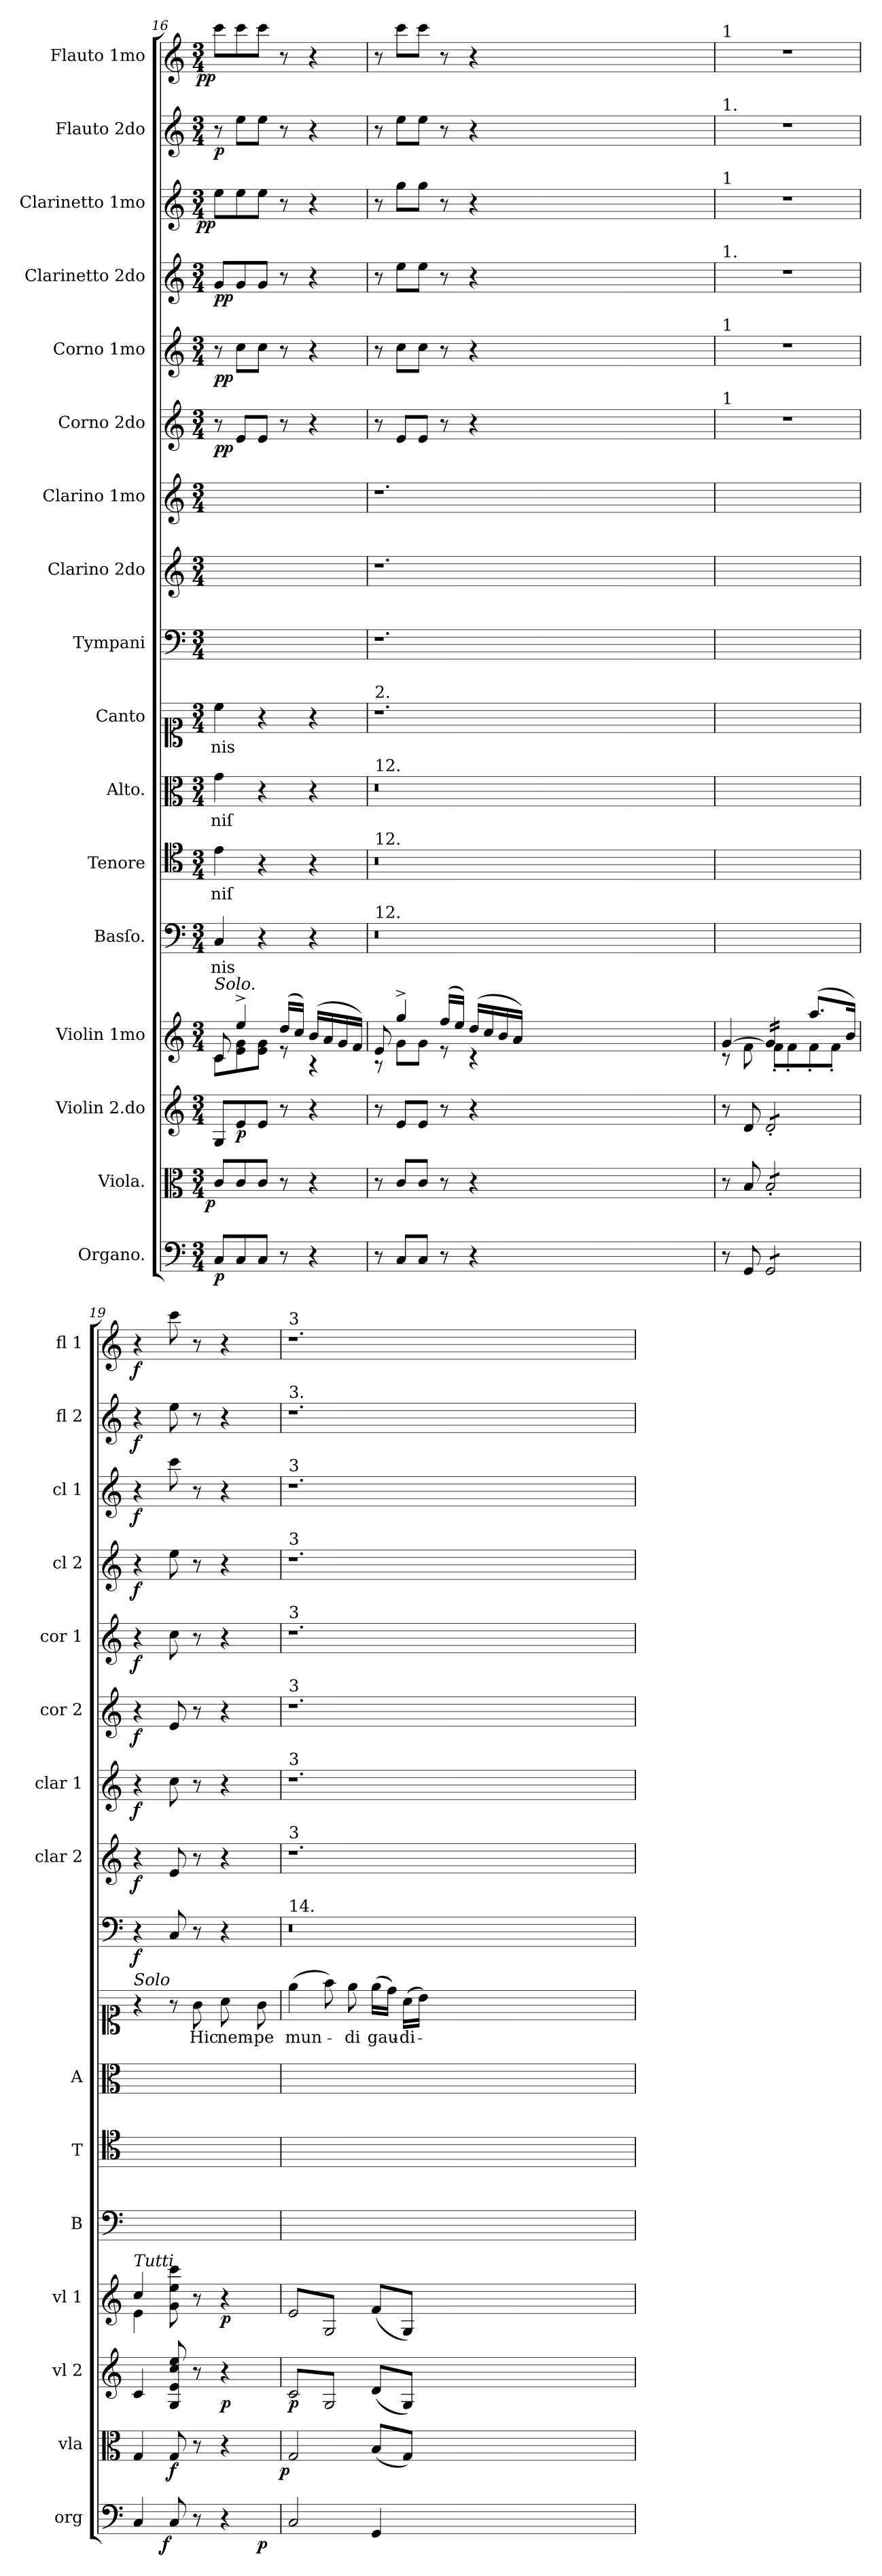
**kern	**dynam	**kern	**dynam	**kern	**dynam	**kern	**dynam	**kern	**text	**kern	**text	**kern	**text	**kern	**text	**kern	**dynam	**kern	**dynam	**kern	**dynam	**kern	**dynam	**kern	**dynam	**kern	**dynam	**kern	**dynam	**kern	**dynam	**kern	**dynam
*part17	*part17	*part16	*part16	*part15	*part15	*part14	*part14	*part13	*part13	*part12	*part12	*part11	*part11	*part10	*part10	*part9	*part9	*part8	*part8	*part7	*part7	*part6	*part6	*part5	*part5	*part4	*part4	*part3	*part3	*part2	*part2	*part1	*part1
*staff17	*staff17	*staff16	*staff16	*staff15	*staff15	*staff14	*staff14	*staff13	*staff13	*staff12	*staff12	*staff11	*staff11	*staff10	*staff10	*staff9	*staff9	*staff8	*staff8	*staff7	*staff7	*staff6	*staff6	*staff5	*staff5	*staff4	*staff4	*staff3	*staff3	*staff2	*staff2	*staff1	*staff1
*I"Organo.	*	*I"Viola.	*	*I"Violin 2.do	*	*I"Violin 1mo	*	*I"Basſo.	*	*I"Tenore	*	*I"Alto.	*	*I"Canto	*	*I"Tympani	*	*I"Clarino 2do	*	*I"Clarino 1mo	*	*I"Corno 2do	*	*I"Corno 1mo	*	*I"Clarinetto 2do	*	*I"Clarinetto 1mo	*	*I"Flauto 2do	*	*I"Flauto 1mo	*
*I'org	*	*I'vla	*	*I'vl 2	*	*I'vl 1	*	*I'B	*	*I'T	*	*I'A	*	*	*	*	*	*I'clar 2	*	*I'clar 1	*	*I'cor 2	*	*I'cor 1	*	*I'cl 2	*	*I'cl 1	*	*I'fl 2	*	*I'fl 1	*
*clefF4	*	*clefC3	*	*clefG2	*	*clefG2	*	*clefF4	*	*clefC4	*	*clefC3	*	*clefC1	*	*clefF4	*	*clefG2	*	*clefG2	*	*clefG2	*	*clefG2	*	*clefG2	*	*clefG2	*	*clefG2	*	*clefG2	*
*k[]	*	*k[]	*	*k[]	*	*k[]	*	*k[]	*	*k[]	*	*k[]	*	*k[]	*	*k[]	*	*k[]	*	*k[]	*	*k[]	*	*k[]	*	*k[]	*	*k[]	*	*k[]	*	*k[]	*
*C:	*	*C:	*	*C:	*	*C:	*	*C:	*	*C:	*	*C:	*	*C:	*	*C:	*	*C:	*	*C:	*	*C:	*	*C:	*	*C:	*	*C:	*	*C:	*	*C:	*
*M3/4	*	*M3/4	*	*M3/4	*	*M3/4	*	*M3/4	*	*M3/4	*	*M3/4	*	*M3/4	*	*M3/4	*	*M3/4	*	*M3/4	*	*M3/4	*	*M3/4	*	*M3/4	*	*M3/4	*	*M3/4	*	*M3/4	*
=16	=16	=16	=16	=16	=16	=16	=16	=16	=16	=16	=16	=16	=16	=16	=16	=16	=16	=16	=16	=16	=16	=16	=16	=16	=16	=16	=16	=16	=16	=16	=16	=16	=16
*	*	*	*	*	*	*^	*	*	*	*	*	*	*	*	*	*	*	*	*	*	*	*	*	*	*	*	*	*	*	*	*	*	*
!	!	!	!	!	!	!LO:TX:a:i:t=Solo.	!	!	!	!	!	!	!	!	!	!	!	!	!	!	!	!	!	!	!	!	!	!	!	!	!	!	!	!
!	!	!	!LO:DY:rj	!	!	!	!	!	!	!	!	!	!	!	!	!	!	!	!	!	!	!	!	!	!	!	!	!	!	!LO:DY:rj	!	!	!	!LO:DY:rj
8C/L	p	8c/L	p.	8G/L	.	8c/	8c\L	.	4C/	-nis	4e\	-niſ	4g\	-niſ	4cc\	-nis	2.ryy	.	2.ryy	.	2.ryy	.	8r	pp.	8r	pp	8g/L	pp	8ee\L	pp	8r	p	8ccc\L	pp.
8C/	.	8c/	.	8e/	p	4ee^/	8e\ 8g\	.	.	.	.	.	.	.	.	.	.	.	.	.	.	.	8e/L	.	8cc\L	.	8g/	.	8ee\	.	8ee\L	.	8ccc\	.
8C/J	.	8c/J	.	8e/J	.	.	8e\ 8g\J	.	4r	.	4r	.	4r	.	4r	.	.	.	.	.	.	.	8e/J	.	8cc\J	.	8g/J	.	8ee\J	.	8ee\J	.	8ccc\J	.
8r	.	8r	.	8r	.	(16dd/LL	8r	.	.	.	.	.	.	.	.	.	.	.	.	.	.	.	8r	.	8r	.	8r	.	8r	.	8r	.	8r	.
.	.	.	.	.	.	16cc/JJ)	.	.	.	.	.	.	.	.	.	.	.	.	.	.	.	.	.	.	.	.	.	.	.	.	.	.	.	.
4r	.	4r	.	4r	.	(16b/LL	4r	.	4r	.	4r	.	4r	.	4r	.	.	.	.	.	.	.	4r	.	4r	.	4r	.	4r	.	4r	.	4r	.
.	.	.	.	.	.	16a/	.	.	.	.	.	.	.	.	.	.	.	.	.	.	.	.	.	.	.	.	.	.	.	.	.	.	.	.
.	.	.	.	.	.	16g/	.	.	.	.	.	.	.	.	.	.	.	.	.	.	.	.	.	.	.	.	.	.	.	.	.	.	.	.
.	.	.	.	.	.	16f/JJ)	.	.	.	.	.	.	.	.	.	.	.	.	.	.	.	.	.	.	.	.	.	.	.	.	.	.	.	.
=17	=17	=17	=17	=17	=17	=17	=17	=17	=17	=17	=17	=17	=17	=17	=17	=17	=17	=17	=17	=17	=17	=17	=17	=17	=17	=17	=17	=17	=17	=17	=17	=17	=17	=17
!	!	!	!	!	!	!	!	!	!	!	!	!	!	!	!LO:TX:a:t=2.	!	!	!	!	!	!	!	!	!	!	!	!	!	!	!	!	!	!	!
!	!	!	!	!	!	!	!	!	!	!	!	!	!LO:TX:a:t=12.	!	!	!	!	!	!	!	!	!	!	!	!	!	!	!	!	!	!	!	!	!
!	!	!	!	!	!	!	!	!	!	!	!LO:TX:a:t=12.	!	!	!	!	!	!	!	!	!	!	!	!	!	!	!	!	!	!	!	!	!	!	!
!	!	!	!	!	!	!	!	!	!LO:TX:a:t=12.	!	!	!	!	!	!	!	!	!	!	!	!	!	!	!	!	!	!	!	!	!	!	!	!	!
8r	.	8r	.	8r	.	8e/	8r	.	0.r	.	0.r	.	0.r	.	1.r	.	1.r	.	1.r	.	1.r	.	8r	.	8r	.	8r	.	8r	.	8r	.	8r	.
8C/L	.	8c/L	.	8e/L	.	4gg^/	8g\L	.	.	.	.	.	.	.	.	.	.	.	.	.	.	.	8e/L	.	8cc\L	.	8ee\L	.	8gg\L	.	8ee\L	.	8ccc\L	.
8C/J	.	8c/J	.	8e/J	.	.	8g\J	.	.	.	.	.	.	.	.	.	.	.	.	.	.	.	8e/J	.	8cc\J	.	8ee\J	.	8gg\J	.	8ee\J	.	8ccc\J	.
8r	.	8r	.	8r	.	(16ff/LL	8r	.	.	.	.	.	.	.	.	.	.	.	.	.	.	.	8r	.	8r	.	8r	.	8r	.	8r	.	8r	.
.	.	.	.	.	.	16ee/JJ)	.	.	.	.	.	.	.	.	.	.	.	.	.	.	.	.	.	.	.	.	.	.	.	.	.	.	.	.
4r	.	4r	.	4r	.	(16dd/LL	4r	.	.	.	.	.	.	.	.	.	.	.	.	.	.	.	4r	.	4r	.	4r	.	4r	.	4r	.	4r	.
.	.	.	.	.	.	16cc/	.	.	.	.	.	.	.	.	.	.	.	.	.	.	.	.	.	.	.	.	.	.	.	.	.	.	.	.
.	.	.	.	.	.	16b/	.	.	.	.	.	.	.	.	.	.	.	.	.	.	.	.	.	.	.	.	.	.	.	.	.	.	.	.
.	.	.	.	.	.	16a/JJ)	.	.	.	.	.	.	.	.	.	.	.	.	.	.	.	.	.	.	.	.	.	.	.	.	.	.	.	.
0ryy	.	0ryy	.	0ryy	.	0ryy	0ryy	.	.	.	.	.	.	.	.	.	.	.	.	.	.	.	0ryy	.	0ryy	.	0ryy	.	0ryy	.	0ryy	.	0ryy	.
.	.	.	.	.	.	.	.	.	.	.	.	.	.	.	1.ryy	.	1.ryy	.	1.ryy	.	1.ryy	.	.	.	.	.	.	.	.	.	.	.	.	.
4ryy	.	4ryy	.	4ryy	.	4ryy	4ryy	.	.	.	.	.	.	.	.	.	.	.	.	.	.	.	4ryy	.	4ryy	.	4ryy	.	4ryy	.	4ryy	.	4ryy	.
=18	=18	=18	=18	=18	=18	=18	=18	=18	=18	=18	=18	=18	=18	=18	=18	=18	=18	=18	=18	=18	=18	=18	=18	=18	=18	=18	=18	=18	=18	=18	=18	=18	=18	=18
!	!	!	!	!	!	!	!	!	!	!	!	!	!	!	!	!	!	!	!	!	!	!	!	!	!	!	!	!	!	!	!	!	!LO:TX:a:t=1	!
!	!	!	!	!	!	!	!	!	!	!	!	!	!	!	!	!	!	!	!	!	!	!	!	!	!	!	!	!	!	!	!LO:TX:a:t=1.	!	!	!
!	!	!	!	!	!	!	!	!	!	!	!	!	!	!	!	!	!	!	!	!	!	!	!	!	!	!	!	!	!LO:TX:a:t=1	!	!	!	!	!
!	!	!	!	!	!	!	!	!	!	!	!	!	!	!	!	!	!	!	!	!	!	!	!	!	!	!	!LO:TX:a:t=1.	!	!	!	!	!	!	!
!	!	!	!	!	!	!	!	!	!	!	!	!	!	!	!	!	!	!	!	!	!	!	!	!	!LO:TX:a:t=1	!	!	!	!	!	!	!	!	!
!	!	!	!	!	!	!	!	!	!	!	!	!	!	!	!	!	!	!	!	!	!	!	!LO:TX:a:t=1	!	!	!	!	!	!	!	!	!	!	!
8r	.	8r	.	8r	.	[4g/	8r	.	2.ryy	.	2.ryy	.	2.ryy	.	2.ryy	.	2.ryy	.	2.ryy	.	2.ryy	.	2.r	.	2.r	.	2.r	.	2.r	.	2.r	.	2.r	.
8GG/	.	8B/	.	8d/	.	.	8f\	.	.	.	.	.	.	.	.	.	.	.	.	.	.	.	.	.	.	.	.	.	.	.	.	.	.	.
!	!	!	!	!	!	!LO:TX:a:t=....	!	!	!	!	!	!	!	!	!	!	!	!	!	!	!	!	!	!	!	!	!	!	!	!	!	!	!	!
!	!	!	!	!LO:TX:b:t=....	!	!	!	!	!	!	!	!	!	!	!	!	!	!	!	!	!	!	!	!	!	!	!	!	!	!	!	!	!	!
!	!	!LO:TX:b:t=....	!	!	!	!	!	!	!	!	!	!	!	!	!	!	!	!	!	!	!	!	!	!	!	!	!	!	!	!	!	!	!	!
*tremolo	*	*	*	*	*	*	*	*	*	*	*	*	*	*	*	*	*	*	*	*	*	*	*	*	*	*	*	*	*	*	*	*	*	*
*	*	*tremolo	*	*	*	*	*	*	*	*	*	*	*	*	*	*	*	*	*	*	*	*	*	*	*	*	*	*	*	*	*	*	*	*
*	*	*	*	*tremolo	*	*	*	*	*	*	*	*	*	*	*	*	*	*	*	*	*	*	*	*	*	*	*	*	*	*	*	*	*	*
*	*	*	*	*	*	*tremolo	*	*	*	*	*	*	*	*	*	*	*	*	*	*	*	*	*	*	*	*	*	*	*	*	*	*	*	*
8GG/L	.	8B'/L	.	8d'/L	.	16g/LL]	8f'>\L	.	.	.	.	.	.	.	.	.	.	.	.	.	.	.	.	.	.	.	.	.	.	.	.	.	.	.
.	.	.	.	.	.	(<16b^/	.	.	.	.	.	.	.	.	.	.	.	.	.	.	.	.	.	.	.	.	.	.	.	.	.	.	.	.
8GG/	.	8B'/	.	8d'/	.	16dd^/	8f'>\	.	.	.	.	.	.	.	.	.	.	.	.	.	.	.	.	.	.	.	.	.	.	.	.	.	.	.
.	.	.	.	.	.	16ff^/JJ)	.	.	.	.	.	.	.	.	.	.	.	.	.	.	.	.	.	.	.	.	.	.	.	.	.	.	.	.
8GG/	.	8B'/	.	8d'/	.	(<8.aa/L	8f'>\	.	.	.	.	.	.	.	.	.	.	.	.	.	.	.	.	.	.	.	.	.	.	.	.	.	.	.
8GG/J	.	8B'/J	.	8d'/J	.	.	8f'>\J	.	.	.	.	.	.	.	.	.	.	.	.	.	.	.	.	.	.	.	.	.	.	.	.	.	.	.
*	*	*	*	*	*	*Xtremolo	*	*	*	*	*	*	*	*	*	*	*	*	*	*	*	*	*	*	*	*	*	*	*	*	*	*	*	*
*	*	*	*	*Xtremolo	*	*	*	*	*	*	*	*	*	*	*	*	*	*	*	*	*	*	*	*	*	*	*	*	*	*	*	*	*	*
*	*	*Xtremolo	*	*	*	*	*	*	*	*	*	*	*	*	*	*	*	*	*	*	*	*	*	*	*	*	*	*	*	*	*	*	*	*
*Xtremolo	*	*	*	*	*	*	*	*	*	*	*	*	*	*	*	*	*	*	*	*	*	*	*	*	*	*	*	*	*	*	*	*	*	*
.	.	.	.	.	.	16b/Jk)	.	.	.	.	.	.	.	.	.	.	.	.	.	.	.	.	.	.	.	.	.	.	.	.	.	.	.	.
=19	=19	=19	=19	=19	=19	=19	=19	=19	=19	=19	=19	=19	=19	=19	=19	=19	=19	=19	=19	=19	=19	=19	=19	=19	=19	=19	=19	=19	=19	=19	=19	=19	=19	=19
*^	*	*	*	*	*	*	*	*	*	*	*	*	*	*	*	*	*	*	*	*	*	*	*	*	*	*	*	*	*	*	*	*	*	*
!	!	!	!	!	!	!	!	!	!	!	!	!	!	!	!	!LO:TX:a:i:t=Solo	!	!	!	!	!	!	!	!	!	!	!	!	!	!	!	!	!	!	!
!	!	!	!	!	!	!	!LO:TX:a:i:t=Tutti	!	!	!	!	!	!	!	!	!	!	!	!	!	!	!	!	!	!	!	!	!	!	!	!	!	!	!	!
4C/	2ryy	.	4G/	.	4c/	.	4cc/	4e\	.	2.ryy	.	2.ryy	.	2.ryy	.	4r	.	4r	f	4r	f	4r	f	4r	f	4r	f	4r	f	4r	f	4r	f	4r	f
!	!	!LO:DY:rj	!	!	!	!LO:DY:rj	!	!	!LO:DY:rj	!	!	!	!	!	!	!	!	!	!	!	!	!	!	!	!	!	!	!	!	!	!	!	!	!	!
8C/	.	f	8G/	f	8G/ 8e/ 8cc/ 8ee/	fr&colon;	8g\ 8ee\ 8ccc\	8ryy	fr&colon;	.	.	.	.	.	.	8r	.	8C/	.	8e/	.	8cc\	.	8e/	.	8cc\	.	8ee\	.	8ccc\	.	8ee\	.	8ccc\	.
8r	.	.	8r	.	8r	.	8r	8ryy	.	.	.	.	.	.	.	8g\	Hic	8r	.	8r	.	8r	.	8r	.	8r	.	8r	.	8r	.	8r	.	8r	.
4r	8ryy	.	4r	.	4r	p	4r	4ryy	p	.	.	.	.	.	.	8a\	nem-	4r	.	4r	.	4r	.	4r	.	4r	.	4r	.	4r	.	4r	.	4r	.
.	8ryy	p	.	.	.	.	.	.	.	.	.	.	.	.	.	8g\	-pe	.	.	.	.	.	.	.	.	.	.	.	.	.	.	.	.	.	.
*	*	*	*	*	*	*	*v	*v	*	*	*	*	*	*	*	*	*	*	*	*	*	*	*	*	*	*	*	*	*	*	*	*	*	*	*
=20	=20	=20	=20	=20	=20	=20	=20	=20	=20	=20	=20	=20	=20	=20	=20	=20	=20	=20	=20	=20	=20	=20	=20	=20	=20	=20	=20	=20	=20	=20	=20	=20	=20	=20
!	!	!	!	!	!	!	!	!	!	!	!	!	!	!	!	!	!	!	!	!	!	!	!	!	!	!	!	!	!	!	!	!	!LO:TX:a:t=3	!
!	!	!	!	!	!	!	!	!	!	!	!	!	!	!	!	!	!	!	!	!	!	!	!	!	!	!	!	!	!	!	!LO:TX:a:t=3.	!	!	!
!	!	!	!	!	!	!	!	!	!	!	!	!	!	!	!	!	!	!	!	!	!	!	!	!	!	!	!	!	!LO:TX:a:t=3	!	!	!	!	!
!	!	!	!	!	!	!	!	!	!	!	!	!	!	!	!	!	!	!	!	!	!	!	!	!	!	!	!LO:TX:a:t=3	!	!	!	!	!	!	!
!	!	!	!	!	!	!	!	!	!	!	!	!	!	!	!	!	!	!	!	!	!	!	!	!	!LO:TX:a:t=3	!	!	!	!	!	!	!	!	!
!	!	!	!	!	!	!	!	!	!	!	!	!	!	!	!	!	!	!	!	!	!	!	!LO:TX:a:t=3	!	!	!	!	!	!	!	!	!	!	!
!	!	!	!	!	!	!	!	!	!	!	!	!	!	!	!	!	!	!	!	!	!LO:TX:a:t=3	!	!	!	!	!	!	!	!	!	!	!	!	!
!	!	!	!	!	!	!	!	!	!	!	!	!	!	!	!	!	!	!	!LO:TX:a:t=3	!	!	!	!	!	!	!	!	!	!	!	!	!	!	!
!	!	!	!	!	!	!	!	!	!	!	!	!	!	!	!	!	!LO:TX:a:t=14.	!	!	!	!	!	!	!	!	!	!	!	!	!	!	!	!	!
!LO:TX:a:i:t=Solo.	!	!	!	!	!	!	!	!	!	!	!	!	!	!	!	!	!	!	!	!	!	!	!	!	!	!	!	!	!	!	!	!	!	!
!	!	!	!	!LO:DY:rj	!	!	!	!	!	!	!	!	!	!	!	!	!	!	!	!	!	!	!	!	!	!	!	!	!	!	!	!	!	!
*v	*v	*	*	*	*	*	*	*	*	*	*	*	*	*	*	*	*	*	*	*	*	*	*	*	*	*	*	*	*	*	*	*	*	*
*	*	*	*	*tremolo	*	*	*	*	*	*	*	*	*	*	*	*	*	*	*	*	*	*	*	*	*	*	*	*	*	*	*	*	*
*	*	*	*	*	*	*tremolo	*	*	*	*	*	*	*	*	*	*	*	*	*	*	*	*	*	*	*	*	*	*	*	*	*	*	*
2C/	.	2G/	p.	(>8c/L	p	(>8e/L	.	0.ryy	.	0.ryy	.	0.ryy	.	(4ee\	mun-	0.r	.	1.r	.	1.r	.	1.r	.	1.r	.	1.r	.	1.r	.	1.r	.	1.r	.
.	.	.	.	8G/)	.	8G/)	.	.	.	.	.	.	.	.	.	.	.	.	.	.	.	.	.	.	.	.	.	.	.	.	.	.	.
.	.	.	.	8c/	.	8e/	.	.	.	.	.	.	.	8ff\)	.	.	.	.	.	.	.	.	.	.	.	.	.	.	.	.	.	.	.
.	.	.	.	8G/)J	.	8G/)J	.	.	.	.	.	.	.	8ee\	-di	.	.	.	.	.	.	.	.	.	.	.	.	.	.	.	.	.	.
*	*	*	*	*	*	*Xtremolo	*	*	*	*	*	*	*	*	*	*	*	*	*	*	*	*	*	*	*	*	*	*	*	*	*	*	*
*	*	*	*	*Xtremolo	*	*	*	*	*	*	*	*	*	*	*	*	*	*	*	*	*	*	*	*	*	*	*	*	*	*	*	*	*
4GG/	.	(8B/L	.	(>8d/L	.	(>8f/L	.	.	.	.	.	.	.	(16ee\LL	gau-	.	.	.	.	.	.	.	.	.	.	.	.	.	.	.	.	.	.
.	.	.	.	.	.	.	.	.	.	.	.	.	.	16dd\JJ)	.	.	.	.	.	.	.	.	.	.	.	.	.	.	.	.	.	.	.
.	.	8G/J)	.	8G/J)	.	8G/J)	.	.	.	.	.	.	.	(16a\LL	-di-	.	.	.	.	.	.	.	.	.	.	.	.	.	.	.	.	.	.
.	.	.	.	.	.	.	.	.	.	.	.	.	.	16b\JJ)	.	.	.	.	.	.	.	.	.	.	.	.	.	.	.	.	.	.	.
0ryy	.	0ryy	.	0ryy	.	0ryy	.	.	.	.	.	.	.	0ryy	.	.	.	.	.	.	.	.	.	.	.	.	.	.	.	.	.	.	.
.	.	.	.	.	.	.	.	.	.	.	.	.	.	.	.	.	.	1.ryy	.	1.ryy	.	1.ryy	.	1.ryy	.	1.ryy	.	1.ryy	.	1.ryy	.	1.ryy	.
4ryy	.	4ryy	.	4ryy	.	4ryy	.	.	.	.	.	.	.	4ryy	.	.	.	.	.	.	.	.	.	.	.	.	.	.	.	.	.	.	.
=	=	=	=	=	=	=	=	=	=	=	=	=	=	=	=	=	=	=	=	=	=	=	=	=	=	=	=	=	=	=	=	=	=
*-	*-	*-	*-	*-	*-	*-	*-	*-	*-	*-	*-	*-	*-	*-	*-	*-	*-	*-	*-	*-	*-	*-	*-	*-	*-	*-	*-	*-	*-	*-	*-	*-	*-
